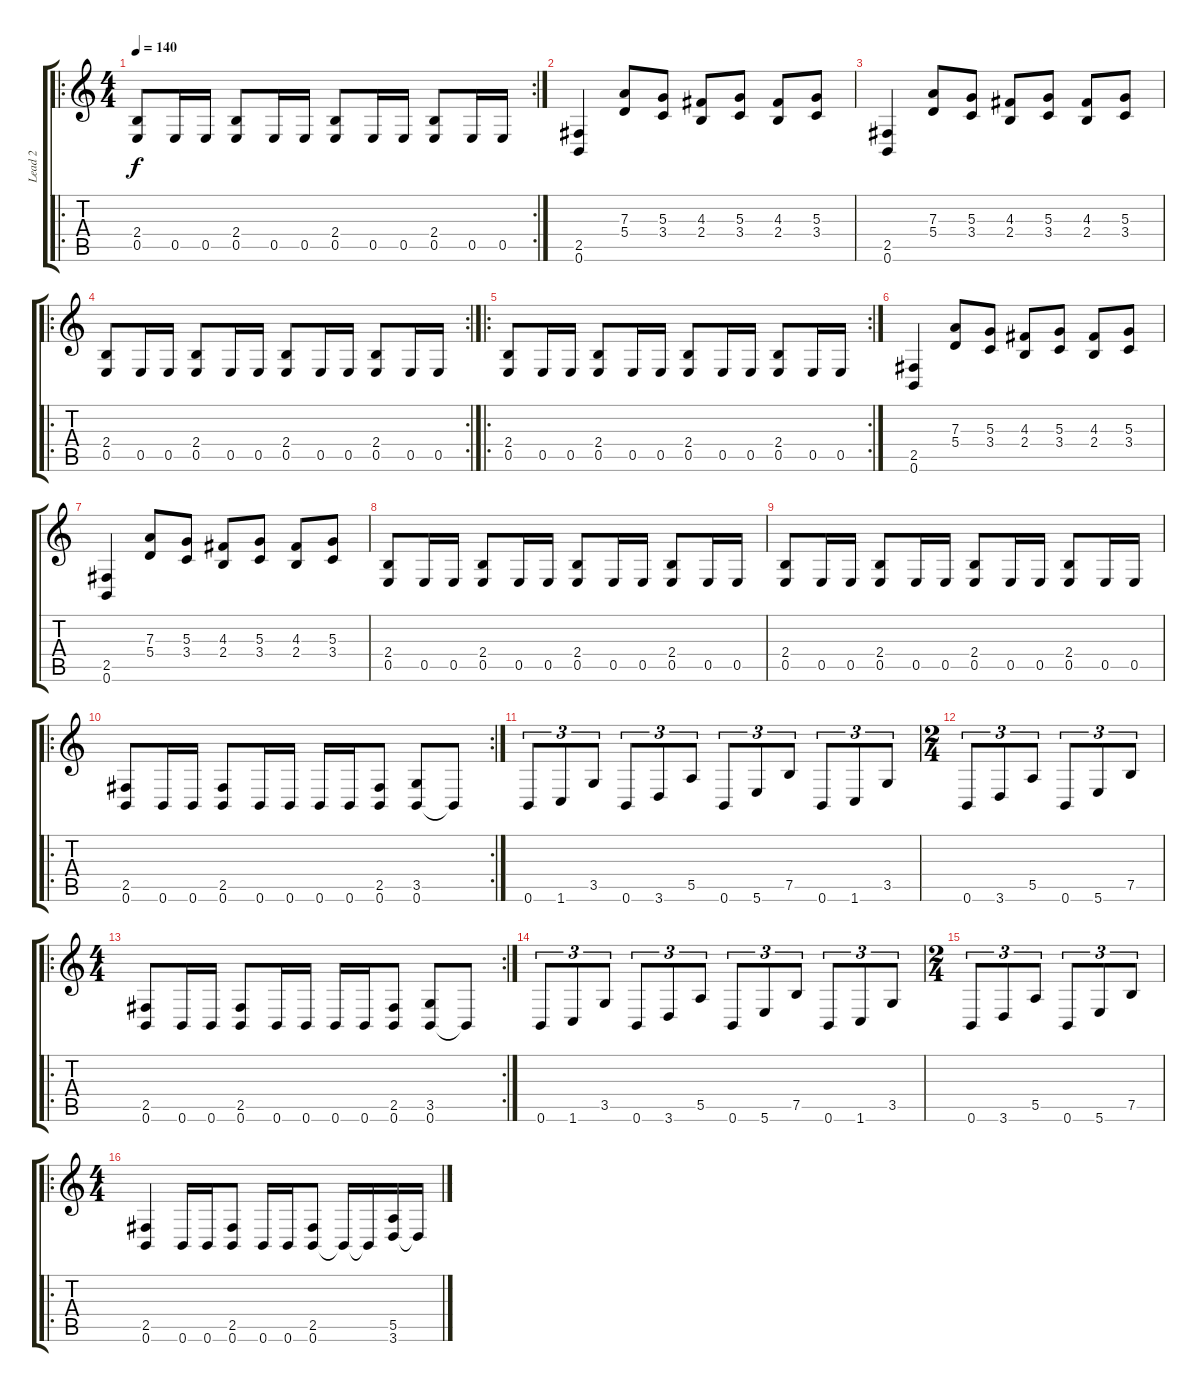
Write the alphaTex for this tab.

\track ("Lead 2" "Lead 2") {instrument distortionguitar}
\staff {score tabs}
\tuning (B3 Gb3 D3 A2 E2 B1) {hide}
\ro
\rc 2
\ts (4 4)
\tempo 140
\clef g2
\ks c
(2.4 0.5).8{dy f} 0.5.16 0.5.16 (2.4 0.5).8 0.5.16 0.5.16 (2.4 0.5).8 0.5.16 0.5.16 (2.4 0.5).8 0.5.16 0.5.16 |
(2.5 0.6).4 (7.3 5.4).8 (5.3 3.4).8 (4.3 2.4).8 (5.3 3.4).8 (4.3 2.4).8 (5.3 3.4).8 |
(2.5 0.6).4 (7.3 5.4).8 (5.3 3.4).8 (4.3 2.4).8 (5.3 3.4).8 (4.3 2.4).8 (5.3 3.4).8 |
\ro
\rc 2
(2.4 0.5).8 0.5.16 0.5.16 (2.4 0.5).8 0.5.16 0.5.16 (2.4 0.5).8 0.5.16 0.5.16 (2.4 0.5).8 0.5.16 0.5.16 |
\ro
\rc 2
(2.4 0.5).8 0.5.16 0.5.16 (2.4 0.5).8 0.5.16 0.5.16 (2.4 0.5).8 0.5.16 0.5.16 (2.4 0.5).8 0.5.16 0.5.16 |
(2.5 0.6).4 (7.3 5.4).8 (5.3 3.4).8 (4.3 2.4).8 (5.3 3.4).8 (4.3 2.4).8 (5.3 3.4).8 |
(2.5 0.6).4 (7.3 5.4).8 (5.3 3.4).8 (4.3 2.4).8 (5.3 3.4).8 (4.3 2.4).8 (5.3 3.4).8 |
(2.4 0.5).8 0.5.16 0.5.16 (2.4 0.5).8 0.5.16 0.5.16 (2.4 0.5).8 0.5.16 0.5.16 (2.4 0.5).8 0.5.16 0.5.16 |
(2.4 0.5).8 0.5.16 0.5.16 (2.4 0.5).8 0.5.16 0.5.16 (2.4 0.5).8 0.5.16 0.5.16 (2.4 0.5).8 0.5.16 0.5.16 |
\ro
\rc 2
(2.5 0.6).8 0.6.16 0.6.16 (2.5 0.6).8 0.6.16 0.6.16 0.6.16 0.6.16 (2.5 0.6).8 (3.5 0.6).8 0.6{t}.8 |
0.6.8{tu (3 2)} 1.6.8{tu (3 2)} 3.5.8{tu (3 2)} 0.6.8{tu (3 2)} 3.6.8{tu (3 2)} 5.5.8{tu (3 2)} 0.6.8{tu (3 2)} 5.6.8{tu (3 2)} 7.5.8{tu (3 2)} 0.6.8{tu (3 2)} 1.6.8{tu (3 2)} 3.5.8{tu (3 2)} |
\ts (2 4)
0.6.8{tu (3 2)} 3.6.8{tu (3 2)} 5.5.8{tu (3 2)} 0.6.8{tu (3 2)} 5.6.8{tu (3 2)} 7.5.8{tu (3 2)} |
\ro
\rc 2
\ts (4 4)
(2.5 0.6).8 0.6.16 0.6.16 (2.5 0.6).8 0.6.16 0.6.16 0.6.16 0.6.16 (2.5 0.6).8 (3.5 0.6).8 0.6{t}.8 |
0.6.8{tu (3 2)} 1.6.8{tu (3 2)} 3.5.8{tu (3 2)} 0.6.8{tu (3 2)} 3.6.8{tu (3 2)} 5.5.8{tu (3 2)} 0.6.8{tu (3 2)} 5.6.8{tu (3 2)} 7.5.8{tu (3 2)} 0.6.8{tu (3 2)} 1.6.8{tu (3 2)} 3.5.8{tu (3 2)} |
\ts (2 4)
0.6.8{tu (3 2)} 3.6.8{tu (3 2)} 5.5.8{tu (3 2)} 0.6.8{tu (3 2)} 5.6.8{tu (3 2)} 7.5.8{tu (3 2)} |
\ro
\ts (4 4)
(2.5 0.6).4 0.6.16 0.6.16 (2.5 0.6).8 0.6.16 0.6.16 (2.5 0.6).8 0.6{t}.16 0.6{t}.16 (5.5 3.6).16 3.6{t}.16
